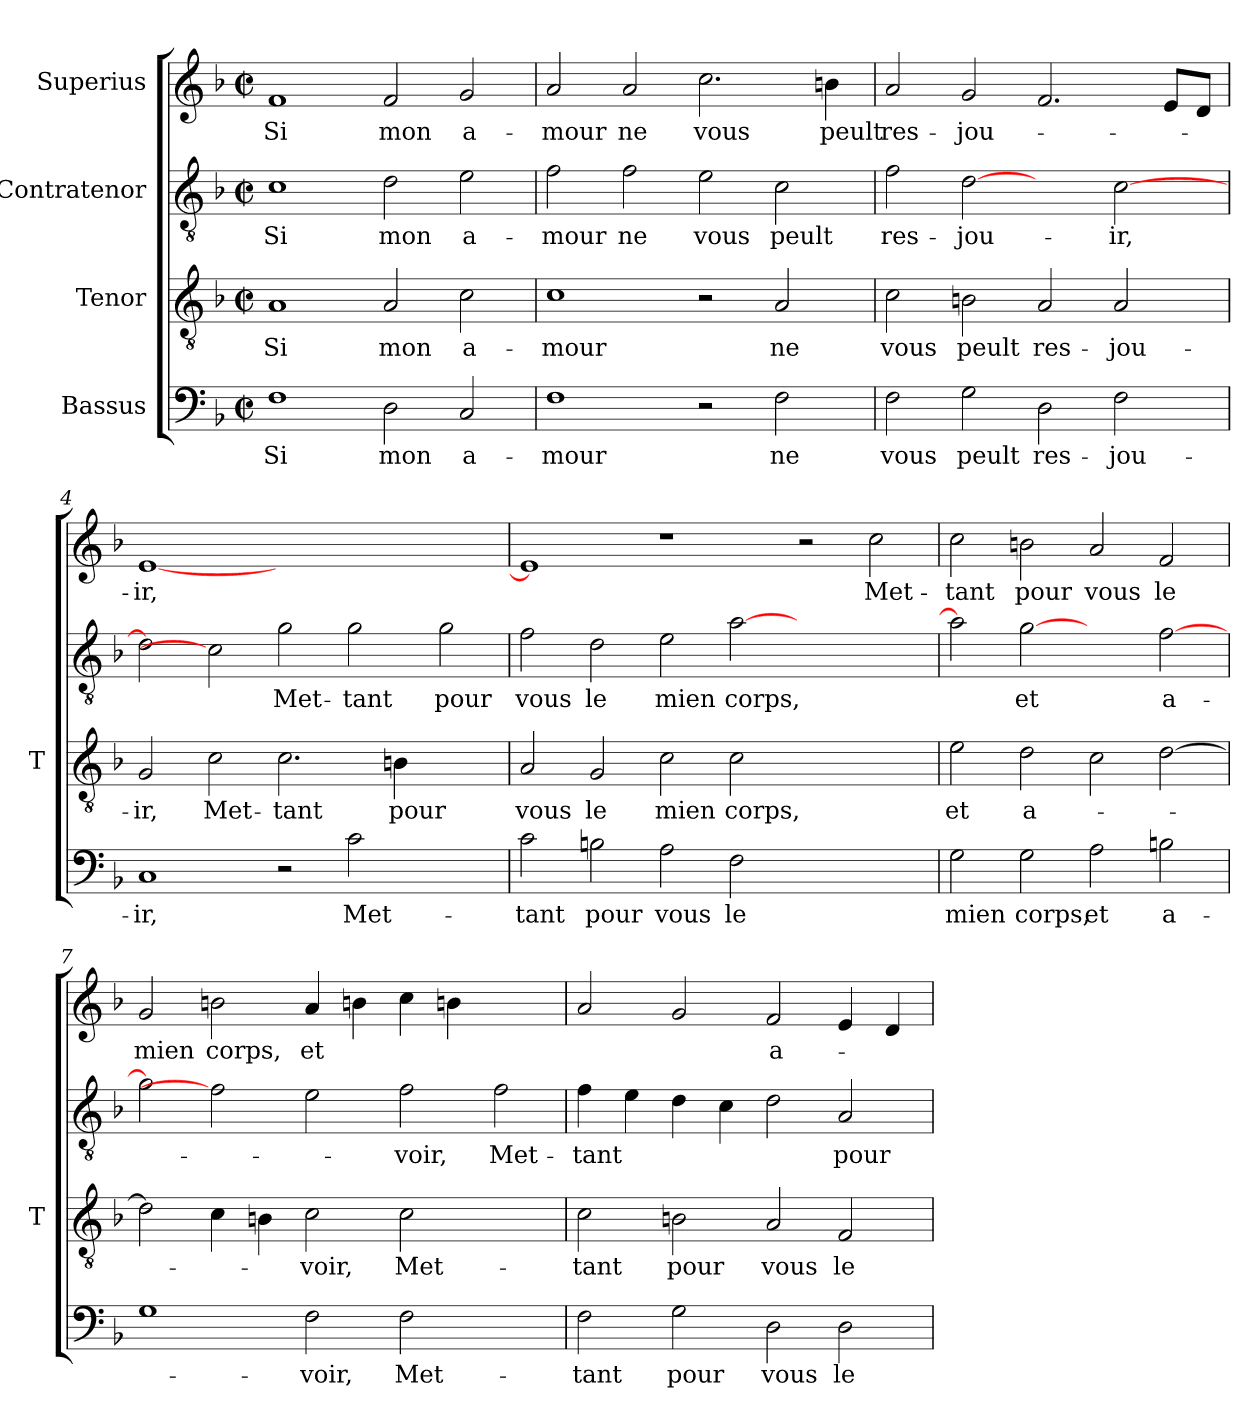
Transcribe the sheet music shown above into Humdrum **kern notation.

**kern	**text	**kern	**text	**kern	**text	**kern	**text
*part4	*part4	*part3	*part3	*part2	*part2	*part1	*part1
*staff4	*staff4	*staff3	*staff3	*staff2	*staff2	*staff1	*staff1
*I"Bassus	*	*I"Tenor	*	*I"Contratenor	*	*I"Superius	*
*	*	*I'T	*	*	*	*	*
*clefF4	*	*clefGv2	*	*clefGv2	*	*clefG2	*
*k[b-]	*	*k[b-]	*	*k[b-]	*	*k[b-]	*
*F:	*	*F:	*	*F:	*	*F:	*
*M2/2	*	*M2/2	*	*M2/2	*	*M2/2	*
*met(c|)	*	*met(c|)	*	*met(c|)	*	*met(c|)	*
=1	=1	=1	=1	=1	=1	=1	=1
1F	-Si	1A	-Si	1c	-Si	1f	-Si
2D	-mon	2A	-mon	2d	-mon	2f	-mon
2C	a-	2c	a-	2e	a-	2g	a-
=2	=2	=2	=2	=2	=2	=2	=2
1F	-mour	1c	-mour	2f	-mour	2a	-mour
.	.	.	.	2f	-ne	2a	-ne
2r	.	2r	.	2e	-vous	2.cc	-vous
2F	-ne	2A	-ne	2c	-peult	.	.
.	.	.	.	.	.	4bn	-peult
!!LO:PB:g=z
=3	=3	=3	=3	=3	=3	=3	=3
2F	-vous	2c	-vous	2f	res-	2a	res-
2G	-peult	2Bn	-peult	[2d	jou-	2g	jou-
2D	res-	2A	res-	2ryy	.	2.f	.
2F	jou-	2A	jou-	[2c	-ir,	.	.
.	.	.	.	.	.	8eL	.
.	.	.	.	.	.	8dJ	.
=4	=4	=4	=4	=4	=4	=4	=4
1C	-ir,	2G	-ir,	2d]	.	[1e	-ir,
.	.	2c	Met-	2c]	.	.	.
2r	.	2.c	-tant	2g	Met-	1.ryy	.
2c	Met-	.	.	2g	-tant	.	.
.	.	4Bn	-pour	.	.	.	.
2ryy	.	2ryy	.	2g	-pour	.	.
=5	=5	=5	=5	=5	=5	=5	=5
2c	-tant	2A	-vous	2f	-vous	1e]	.
2Bn	-pour	2G	-le	2d	-le	.	.
2A	-vous	2c	-mien	2e	-mien	1r	.
2F	-le	2c	-corps,	[2a	-corps,	.	.
1ryy	.	1ryy	.	1ryy	.	2r	.
.	.	.	.	.	.	2cc	Met-
=6	=6	=6	=6	=6	=6	=6	=6
2G	-mien	2e	-et	2a]	.	2cc	-tant
2G	-corps,	2d	a-	[2g	-et	2bn	-pour
2A	-et	2c	.	2ryy	.	2a	-vous
2Bn	a-	[2d	.	[2f	a-	2f	-le
=7	=7	=7	=7	=7	=7	=7	=7
1G	.	2d]	.	2g]	.	2g	-mien
.	.	4c	.	2f]	.	2bn	-corps,
.	.	4Bn	.	.	.	.	.
2F	-voir,	2c	-voir,	2e	.	4a	-et
.	.	.	.	.	.	4bn	.
2F	Met-	2c	Met-	2f	-voir,	4cc	.
.	.	.	.	.	.	4bn	.
2ryy	.	2ryy	.	2f	Met-	2ryy	.
=8	=8	=8	=8	=8	=8	=8	=8
2F	-tant	2c	-tant	4f	-tant	2a	.
.	.	.	.	4e	.	.	.
2G	-pour	2Bn	-pour	4d	.	2g	.
.	.	.	.	4c	.	.	.
2D	-vous	2A	-vous	2d	.	2f	a-
2D	-le	2F	-le	2A	-pour	4e	.
.	.	.	.	.	.	4d	.
=	=	=	=	=	=	=	=
*-	*-	*-	*-	*-	*-	*-	*-
